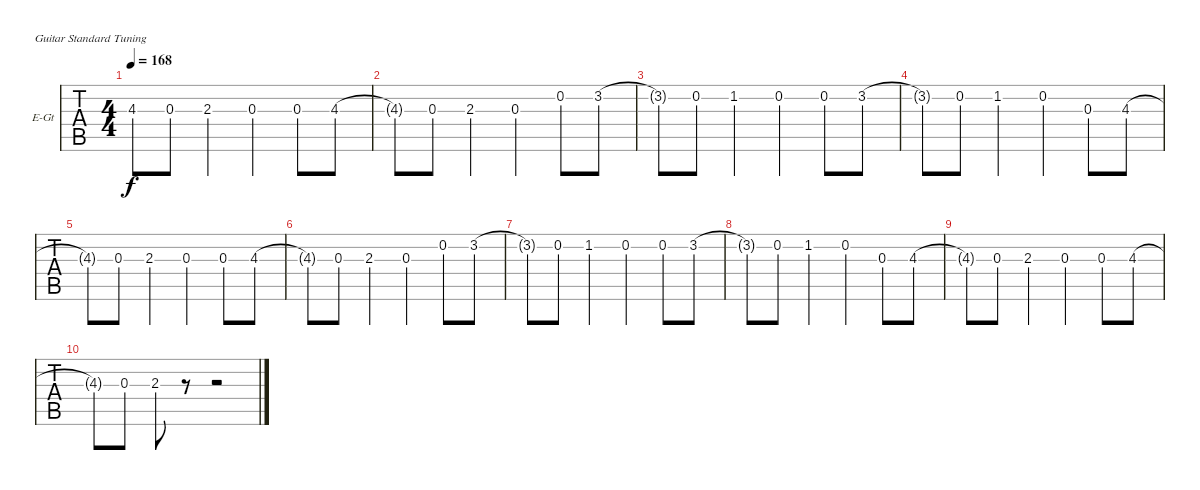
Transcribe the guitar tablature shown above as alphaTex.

\bracketExtendMode groupsimilarinstruments
\firstSystemTrackNameOrientation horizontal
\otherSystemsTrackNameOrientation horizontal
\track ("Albert" "E-Gt") {instrument overdrivenguitar}
\staff {tabs}
\tuning (E4 B3 G3 D3 A2 E2)
\ts (4 4)
\tempo 168
\clef g2
\ks c
4.3{t}.8{dy f} 0.3.8 2.3.4 0.3.4 0.3.8 4.3.8 |
4.3{t}.8 0.3.8 2.3.4 0.3.4 0.2.8 3.2.8 |
3.2{t}.8 0.2.8 1.2.4 0.2.4 0.2.8 3.2.8 |
3.2{t}.8 0.2.8 1.2.4 0.2.4 0.3.8 4.3.8 |
4.3{t}.8 0.3.8 2.3.4 0.3.4 0.3.8 4.3.8 |
4.3{t}.8 0.3.8 2.3.4 0.3.4 0.2.8 3.2.8 |
3.2{t}.8 0.2.8 1.2.4 0.2.4 0.2.8 3.2.8 |
3.2{t}.8 0.2.8 1.2.4 0.2.4 0.3.8 4.3.8 |
4.3{t}.8 0.3.8 2.3.4 0.3.4 0.3.8 4.3.8 |
4.3{t}.8 0.3.8 2.3.8 r.8 r.2
